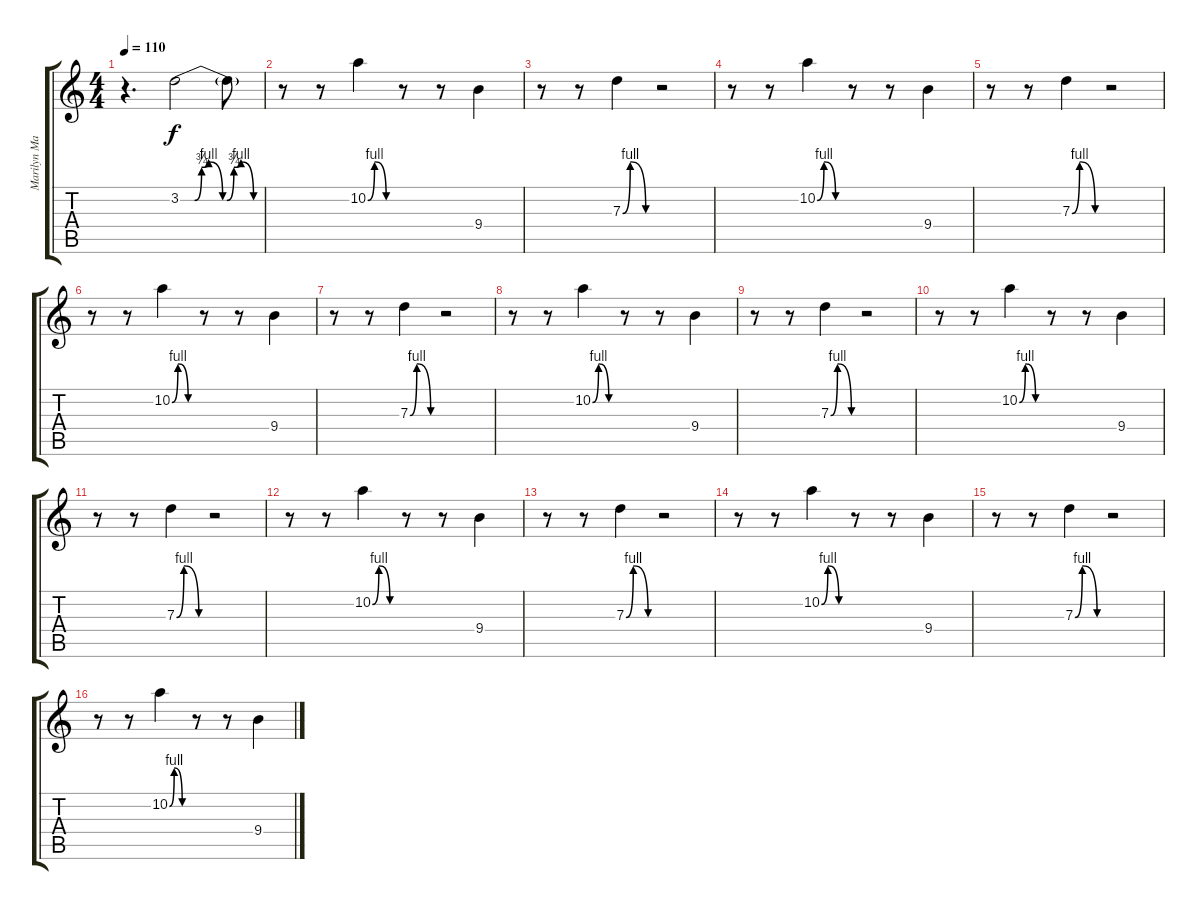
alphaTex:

\track ("Marilyn Manson" "Marilyn Ma") {instrument overdrivenguitar}
\staff {score tabs}
\tuning (E4 B3 G3 D3 A2 E2) {hide}
\ts (4 4)
\tempo 110
\clef g2
\ks c
r.4{d dy f} 3.2{be (custom 0 0 10 0 15 3 20 4 30 0 33 0 38 3 43 4 52 0 60 0)}.2 3.2{t}.8 |
r.8 r.8 10.2{be (custom 0 0 15 4 41 0 60 0)}.4 r.8 r.8 9.4.4 |
r.8 r.8 7.3{be (custom 0 0 15 4 46 0 60 0)}.4 r.2 |
r.8 r.8 10.2{be (custom 0 0 15 4 41 0 60 0)}.4 r.8 r.8 9.4.4 |
r.8 r.8 7.3{be (custom 0 0 15 4 46 0 60 0)}.4 r.2 |
r.8 r.8 10.2{be (custom 0 0 15 4 41 0 60 0)}.4 r.8 r.8 9.4.4 |
r.8 r.8 7.3{be (custom 0 0 15 4 46 0 60 0)}.4 r.2 |
r.8 r.8 10.2{be (custom 0 0 15 4 41 0 60 0)}.4 r.8 r.8 9.4.4 |
r.8 r.8 7.3{be (custom 0 0 15 4 46 0 60 0)}.4 r.2 |
r.8 r.8 10.2{be (custom 0 0 15 4 41 0 60 0)}.4 r.8 r.8 9.4.4 |
r.8 r.8 7.3{be (custom 0 0 15 4 46 0 60 0)}.4 r.2 |
r.8 r.8 10.2{be (custom 0 0 15 4 41 0 60 0)}.4 r.8 r.8 9.4.4 |
r.8 r.8 7.3{be (custom 0 0 15 4 46 0 60 0)}.4 r.2 |
r.8 r.8 10.2{be (custom 0 0 15 4 41 0 60 0)}.4 r.8 r.8 9.4.4 |
r.8 r.8 7.3{be (custom 0 0 15 4 46 0 60 0)}.4 r.2 |
r.8 r.8 10.2{be (custom 0 0 15 4 41 0 60 0)}.4 r.8 r.8 9.4.4
